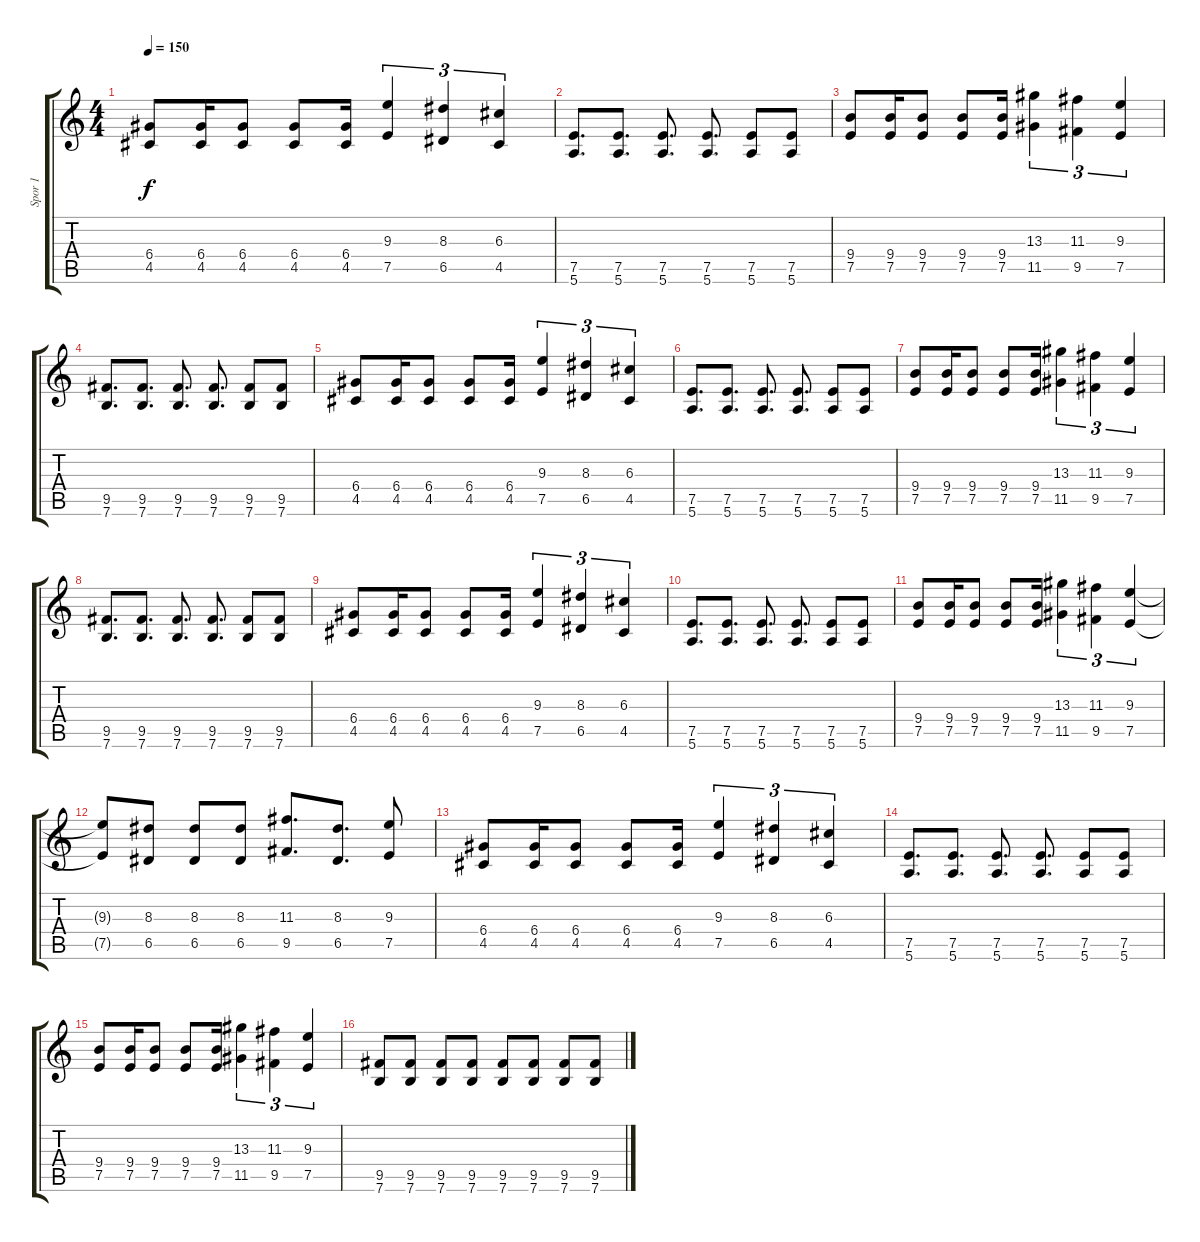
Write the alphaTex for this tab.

\track ("Spor 1" "Spor 1") {instrument acousticguitarnylon}
\staff {score tabs}
\tuning (E4 B3 G3 D3 A2 E2) {hide}
\ts (4 4)
\tempo 150
\clef g2
\ks c
(6.4 4.5).8{dy f} (6.4 4.5).16 (6.4 4.5).8 (6.4 4.5).8 (6.4 4.5).16 (9.3 7.5).4{tu (3 2)} (8.3 6.5).4{tu (3 2)} (6.3 4.5).4{tu (3 2)} |
(7.5 5.6).8{d} (7.5 5.6).8{d} (7.5 5.6).8{d} (7.5 5.6).8{d} (7.5 5.6).8 (7.5 5.6).8 |
(9.4 7.5).8 (9.4 7.5).16 (9.4 7.5).8 (9.4 7.5).8 (9.4 7.5).16 (13.3 11.5).4{tu (3 2)} (11.3 9.5).4{tu (3 2)} (9.3 7.5).4{tu (3 2)} |
(9.5 7.6).8{d} (9.5 7.6).8{d} (9.5 7.6).8{d} (9.5 7.6).8{d} (9.5 7.6).8 (9.5 7.6).8 |
(6.4 4.5).8 (6.4 4.5).16 (6.4 4.5).8 (6.4 4.5).8 (6.4 4.5).16 (9.3 7.5).4{tu (3 2)} (8.3 6.5).4{tu (3 2)} (6.3 4.5).4{tu (3 2)} |
(7.5 5.6).8{d} (7.5 5.6).8{d} (7.5 5.6).8{d} (7.5 5.6).8{d} (7.5 5.6).8 (7.5 5.6).8 |
(9.4 7.5).8 (9.4 7.5).16 (9.4 7.5).8 (9.4 7.5).8 (9.4 7.5).16 (13.3 11.5).4{tu (3 2)} (11.3 9.5).4{tu (3 2)} (9.3 7.5).4{tu (3 2)} |
(9.5 7.6).8{d} (9.5 7.6).8{d} (9.5 7.6).8{d} (9.5 7.6).8{d} (9.5 7.6).8 (9.5 7.6).8 |
(6.4 4.5).8 (6.4 4.5).16 (6.4 4.5).8 (6.4 4.5).8 (6.4 4.5).16 (9.3 7.5).4{tu (3 2)} (8.3 6.5).4{tu (3 2)} (6.3 4.5).4{tu (3 2)} |
(7.5 5.6).8{d} (7.5 5.6).8{d} (7.5 5.6).8{d} (7.5 5.6).8{d} (7.5 5.6).8 (7.5 5.6).8 |
(9.4 7.5).8 (9.4 7.5).16 (9.4 7.5).8 (9.4 7.5).8 (9.4 7.5).16 (13.3 11.5).4{tu (3 2)} (11.3 9.5).4{tu (3 2)} (9.3 7.5).4{tu (3 2)} |
(9.3{t} 7.5{t}).8 (8.3 6.5).8 (8.3 6.5).8 (8.3 6.5).8 (11.3 9.5).8{d} (8.3 6.5).8{d} (9.3 7.5).8 |
(6.4 4.5).8 (6.4 4.5).16 (6.4 4.5).8 (6.4 4.5).8 (6.4 4.5).16 (9.3 7.5).4{tu (3 2)} (8.3 6.5).4{tu (3 2)} (6.3 4.5).4{tu (3 2)} |
(7.5 5.6).8{d} (7.5 5.6).8{d} (7.5 5.6).8{d} (7.5 5.6).8{d} (7.5 5.6).8 (7.5 5.6).8 |
(9.4 7.5).8 (9.4 7.5).16 (9.4 7.5).8 (9.4 7.5).8 (9.4 7.5).16 (13.3 11.5).4{tu (3 2)} (11.3 9.5).4{tu (3 2)} (9.3 7.5).4{tu (3 2)} |
(9.5 7.6).8 (9.5 7.6).8 (9.5 7.6).8 (9.5 7.6).8 (9.5 7.6).8 (9.5 7.6).8 (9.5 7.6).8 (9.5 7.6).8
